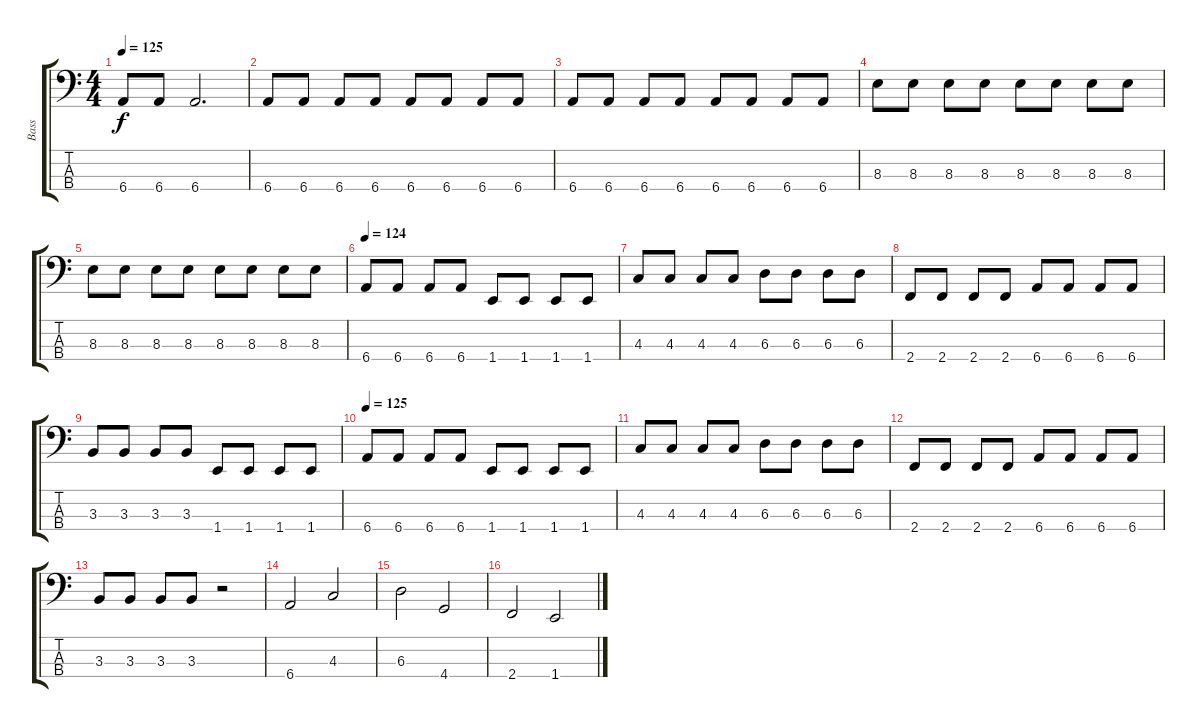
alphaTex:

\track ("Bass" "Bass") {instrument electricbasspick}
\staff {score tabs}
\tuning (Gb2 Db2 Ab1 Eb1) {hide}
\ts (4 4)
\tempo 125
\clef f4
\ks c
6.4.8{dy f} 6.4.8 6.4.2{d} |
6.4.8 6.4.8 6.4.8 6.4.8 6.4.8 6.4.8 6.4.8 6.4.8 |
6.4.8 6.4.8 6.4.8 6.4.8 6.4.8 6.4.8 6.4.8 6.4.8 |
8.3.8 8.3.8 8.3.8 8.3.8 8.3.8 8.3.8 8.3.8 8.3.8 |
8.3.8 8.3.8 8.3.8 8.3.8 8.3.8 8.3.8 8.3.8 8.3.8 |
\tempo 124
6.4.8 6.4.8 6.4.8 6.4.8 1.4.8 1.4.8 1.4.8 1.4.8 |
4.3.8 4.3.8 4.3.8 4.3.8 6.3.8 6.3.8 6.3.8 6.3.8 |
2.4.8 2.4.8 2.4.8 2.4.8 6.4.8 6.4.8 6.4.8 6.4.8 |
3.3.8 3.3.8 3.3.8 3.3.8 1.4.8 1.4.8 1.4.8 1.4.8 |
\tempo 125
6.4.8 6.4.8 6.4.8 6.4.8 1.4.8 1.4.8 1.4.8 1.4.8 |
4.3.8 4.3.8 4.3.8 4.3.8 6.3.8 6.3.8 6.3.8 6.3.8 |
2.4.8 2.4.8 2.4.8 2.4.8 6.4.8 6.4.8 6.4.8 6.4.8 |
3.3.8 3.3.8 3.3.8 3.3.8 r.2 |
6.4.2 4.3.2 |
6.3.2 4.4.2 |
2.4.2 1.4.2
